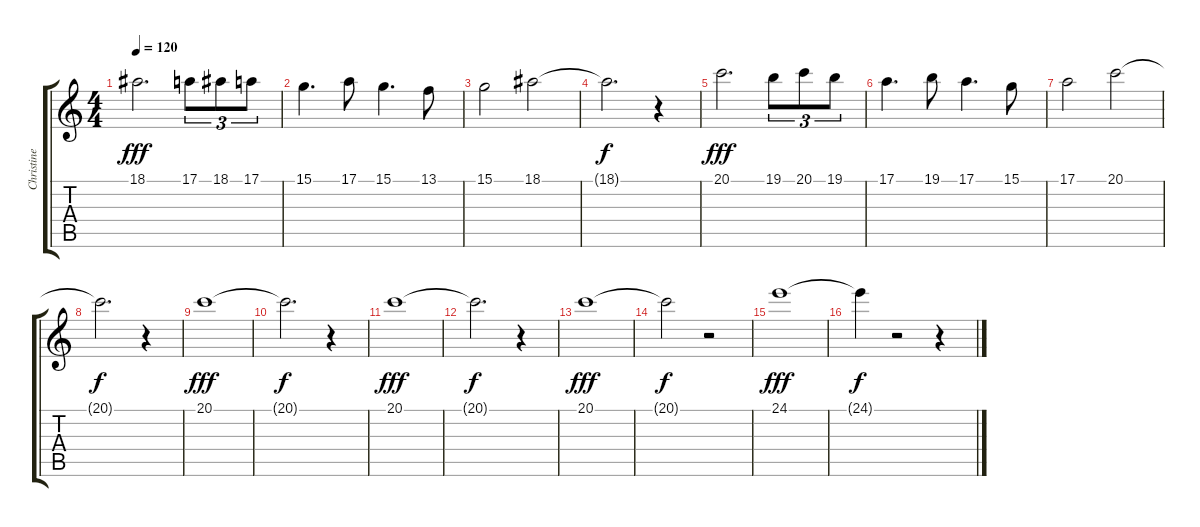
\track ("Christine" "Christine") {instrument pad1newage}
\staff {score tabs}
\tuning (E4 B3 G3 D3 A2 E2) {hide}
\ts (4 4)
\tempo 120
\clef g2
\ks c
18.1.2{d dy fff} 17.1.8{tu (3 2)} 18.1.8{tu (3 2)} 17.1.8{tu (3 2)} |
15.1.4{d} 17.1.8 15.1.4{d} 13.1.8 |
15.1.2 18.1.2 |
18.1{t}.2{d dy f} r.4 |
20.1.2{d dy fff volume 16} 19.1.8{tu (3 2) volume 16} 20.1.8{tu (3 2)} 19.1.8{tu (3 2)} |
17.1.4{d} 19.1.8 17.1.4{d} 15.1.8 |
17.1.2 20.1.2 |
20.1{t}.2{d dy f} r.4 |
20.1.1{dy fff} |
20.1{t}.2{d dy f} r.4 |
20.1.1{dy fff} |
20.1{t}.2{d dy f} r.4 |
20.1.1{dy fff} |
20.1{t}.2{dy f} r.2 |
24.1.1{dy fff} |
24.1{t}.4{dy f} r.2 r.4
